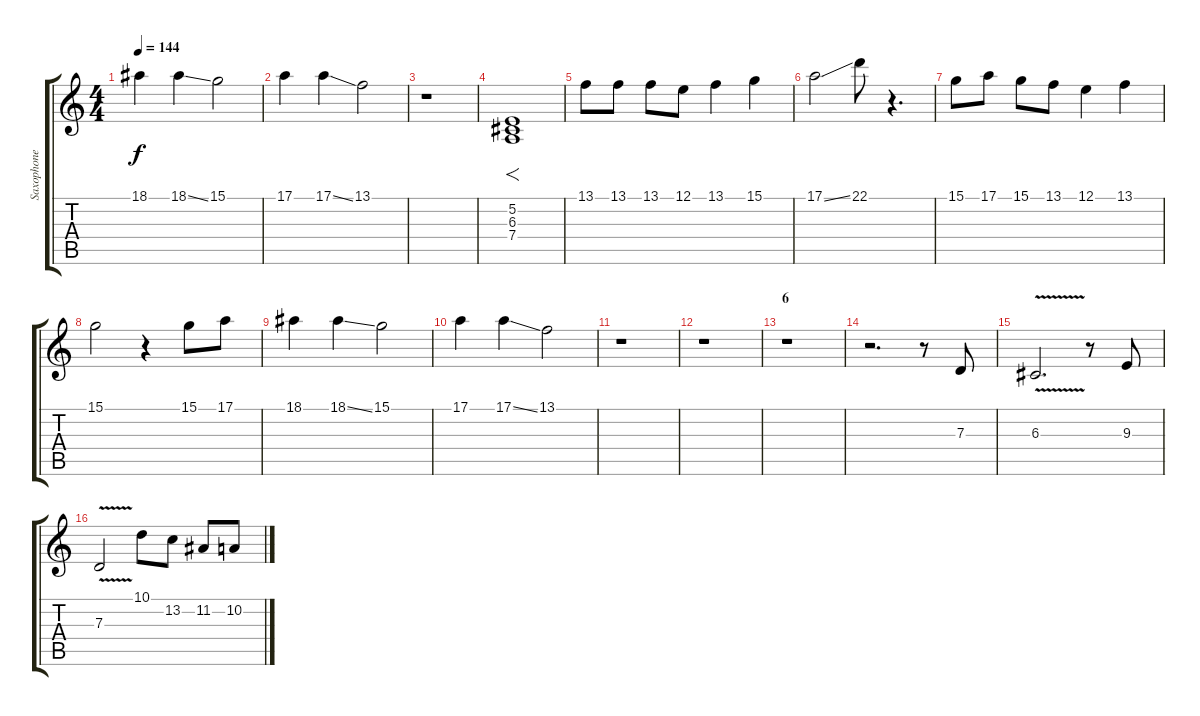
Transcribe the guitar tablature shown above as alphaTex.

\track ("Saxophone" "Saxophone") {instrument altosax}
\staff {score tabs}
\tuning (E4 B3 G3 D3 A2 E2) {hide}
\ts (4 4)
\tempo 144
\clef g2
\ks c
18.1.4{dy f} 18.1{ss}.4 15.1.2 |
17.1.4 17.1{ss}.4 13.1.2 |
r.1 |
(5.2 6.3 7.4).1{f} |
13.1.8 13.1.8 13.1.8 12.1.8 13.1.4 15.1.4 |
17.1{ss}.2 22.1.8 r.4{d} |
15.1.8 17.1.8 15.1.8 13.1.8 12.1.4 13.1.4 |
15.1.2 r.4 15.1.8 17.1.8 |
18.1.4 18.1{ss}.4 15.1.2 |
17.1.4 17.1{ss}.4 13.1.2 |
r.1 |
r.1 |
\section ("" "6")
r.1 |
r.2{d} r.8 7.3.8 |
6.3{v}.2{d} r.8 9.3.8 |
7.3{v}.2 10.1.8 13.2.8 11.2.8 10.2.8
